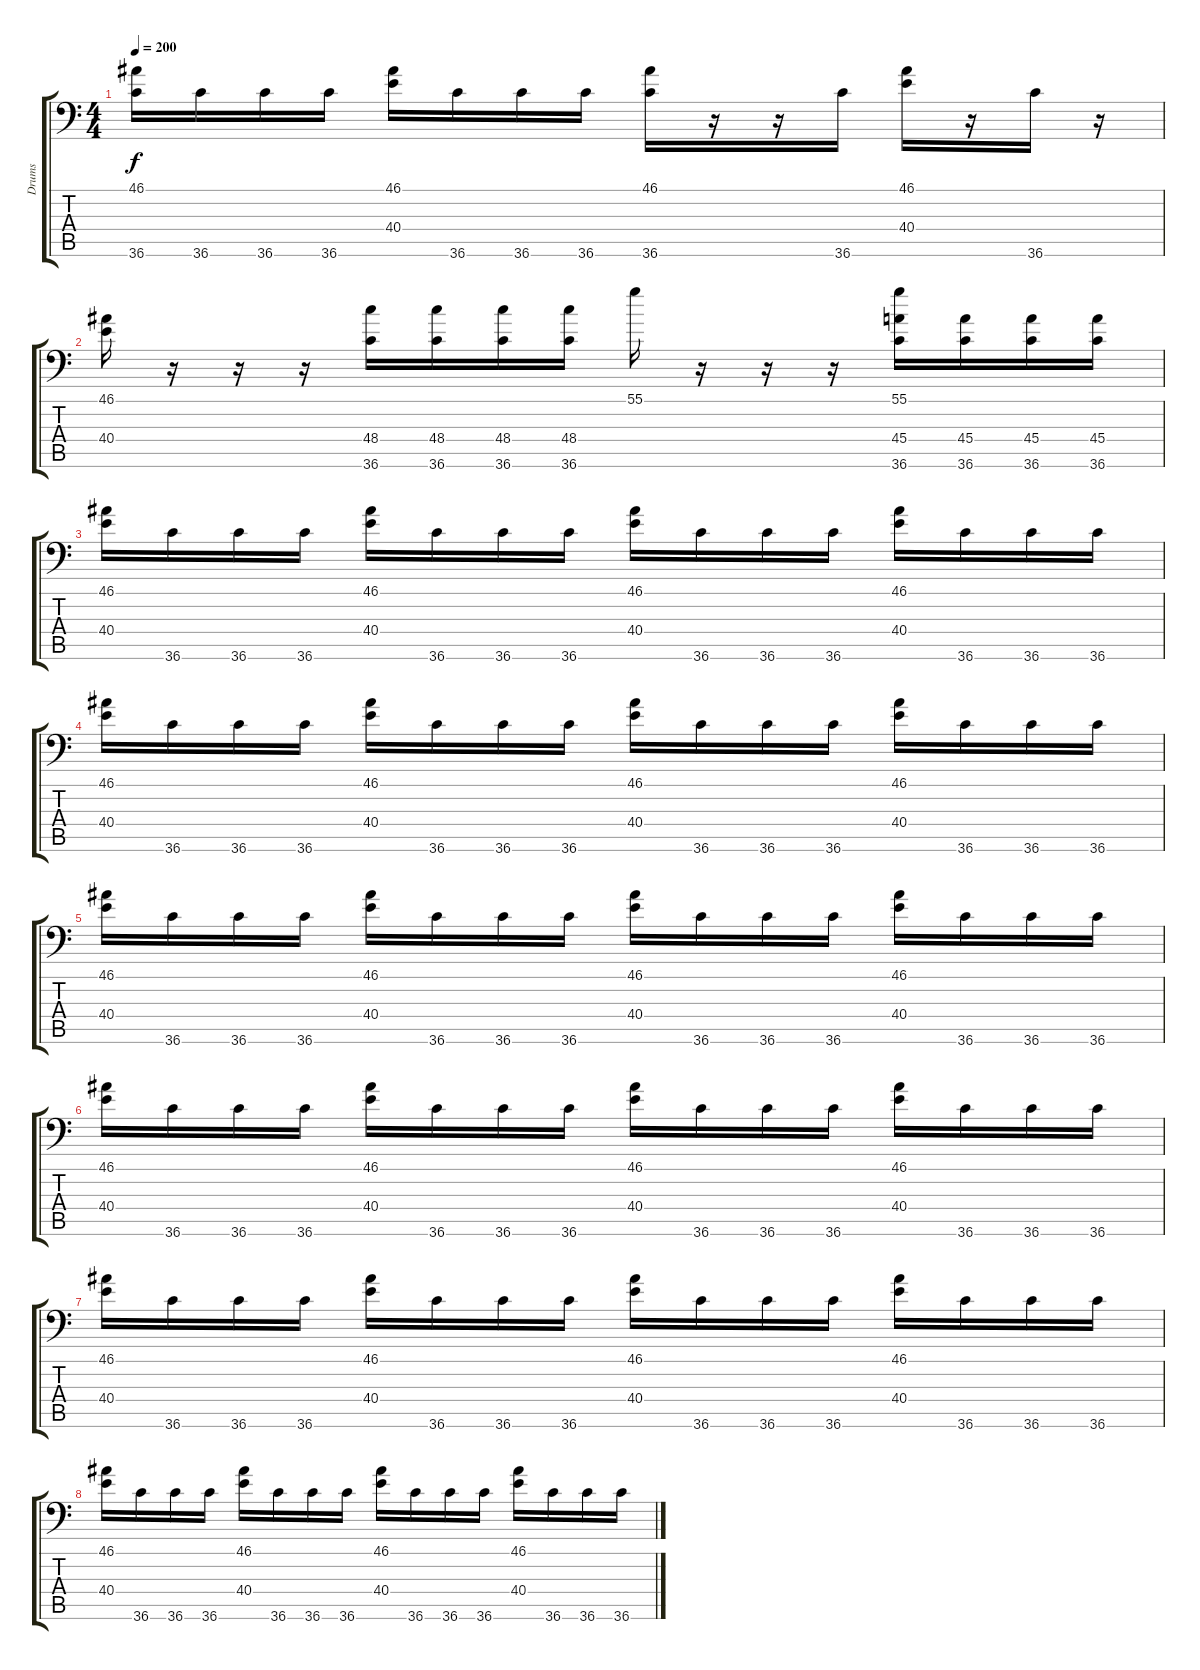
\track ("Drums" "Drums") {instrument acousticgrandpiano}
\staff {score tabs}
\tuning (C-1 C-1 C-1 C-1 C-1 C-1) {hide}
\ts (4 4)
\tempo 200
\clef f4
\ks c
(46.1 36.6).16{dy f} 36.6.16 36.6.16 36.6.16 (46.1 40.4).16 36.6.16 36.6.16 36.6.16 (46.1 36.6).16 r.16 r.16 36.6.16 (46.1 40.4).16 r.16 36.6.16 r.16 |
(46.1 40.4).16 r.16 r.16 r.16 (48.4 36.6).16 (48.4 36.6).16 (48.4 36.6).16 (48.4 36.6).16 55.1.16 r.16 r.16 r.16 (55.1 45.4 36.6).16 (45.4 36.6).16 (45.4 36.6).16 (45.4 36.6).16 |
(46.1 40.4).16 36.6.16 36.6.16 36.6.16 (46.1 40.4).16 36.6.16 36.6.16 36.6.16 (46.1 40.4).16 36.6.16 36.6.16 36.6.16 (46.1 40.4).16 36.6.16 36.6.16 36.6.16 |
(46.1 40.4).16 36.6.16 36.6.16 36.6.16 (46.1 40.4).16 36.6.16 36.6.16 36.6.16 (46.1 40.4).16 36.6.16 36.6.16 36.6.16 (46.1 40.4).16 36.6.16 36.6.16 36.6.16 |
(46.1 40.4).16 36.6.16 36.6.16 36.6.16 (46.1 40.4).16 36.6.16 36.6.16 36.6.16 (46.1 40.4).16 36.6.16 36.6.16 36.6.16 (46.1 40.4).16 36.6.16 36.6.16 36.6.16 |
(46.1 40.4).16 36.6.16 36.6.16 36.6.16 (46.1 40.4).16 36.6.16 36.6.16 36.6.16 (46.1 40.4).16 36.6.16 36.6.16 36.6.16 (46.1 40.4).16 36.6.16 36.6.16 36.6.16 |
(46.1 40.4).16 36.6.16 36.6.16 36.6.16 (46.1 40.4).16 36.6.16 36.6.16 36.6.16 (46.1 40.4).16 36.6.16 36.6.16 36.6.16 (46.1 40.4).16 36.6.16 36.6.16 36.6.16 |
(46.1 40.4).16 36.6.16 36.6.16 36.6.16 (46.1 40.4).16 36.6.16 36.6.16 36.6.16 (46.1 40.4).16 36.6.16 36.6.16 36.6.16 (46.1 40.4).16 36.6.16 36.6.16 36.6.16
